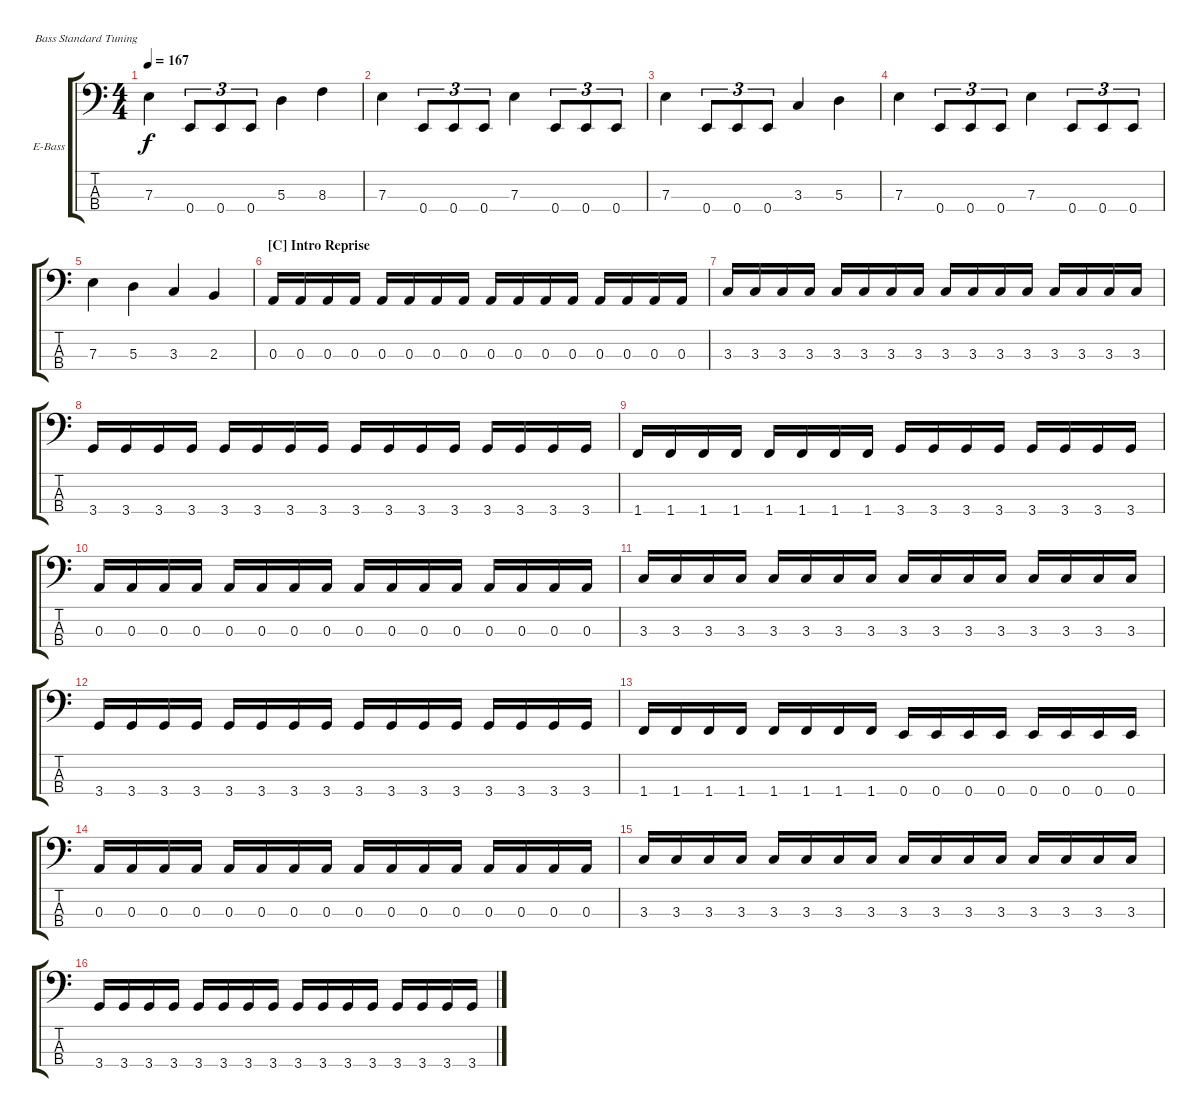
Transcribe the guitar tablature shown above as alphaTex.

\defaultSystemsLayout 4
\bracketExtendMode groupsimilarinstruments
\firstSystemTrackNameOrientation horizontal
\otherSystemsTrackNameOrientation horizontal
\track ("Electric Bass" "E-Bass") {instrument electricbassfinger}
\staff {score tabs}
\tuning (G2 D2 A1 E1)
\ts (4 4)
\tempo 167
\clef f4
\ks c
7.3.4{dy f} 0.4.8{tu (3 2)} 0.4.8{tu (3 2)} 0.4.8{tu (3 2)} 5.3.4 8.3.4 |
7.3.4 0.4.8{tu (3 2)} 0.4.8{tu (3 2)} 0.4.8{tu (3 2)} 7.3.4 0.4.8{tu (3 2)} 0.4.8{tu (3 2)} 0.4.8{tu (3 2)} |
7.3.4 0.4.8{tu (3 2)} 0.4.8{tu (3 2)} 0.4.8{tu (3 2)} 3.3.4 5.3.4 |
7.3.4 0.4.8{tu (3 2)} 0.4.8{tu (3 2)} 0.4.8{tu (3 2)} 7.3.4 0.4.8{tu (3 2)} 0.4.8{tu (3 2)} 0.4.8{tu (3 2)} |
7.3.4 5.3.4 3.3.4 2.3.4 |
\section ("C" "Intro Reprise")
0.3.16 0.3.16 0.3.16 0.3.16 0.3.16 0.3.16 0.3.16 0.3.16 0.3.16 0.3.16 0.3.16 0.3.16 0.3.16 0.3.16 0.3.16 0.3.16 |
3.3.16 3.3.16 3.3.16 3.3.16 3.3.16 3.3.16 3.3.16 3.3.16 3.3.16 3.3.16 3.3.16 3.3.16 3.3.16 3.3.16 3.3.16 3.3.16 |
3.4.16 3.4.16 3.4.16 3.4.16 3.4.16 3.4.16 3.4.16 3.4.16 3.4.16 3.4.16 3.4.16 3.4.16 3.4.16 3.4.16 3.4.16 3.4.16 |
1.4.16 1.4.16 1.4.16 1.4.16 1.4.16 1.4.16 1.4.16 1.4.16 3.4.16 3.4.16 3.4.16 3.4.16 3.4.16 3.4.16 3.4.16 3.4.16 |
0.3.16 0.3.16 0.3.16 0.3.16 0.3.16 0.3.16 0.3.16 0.3.16 0.3.16 0.3.16 0.3.16 0.3.16 0.3.16 0.3.16 0.3.16 0.3.16 |
3.3.16 3.3.16 3.3.16 3.3.16 3.3.16 3.3.16 3.3.16 3.3.16 3.3.16 3.3.16 3.3.16 3.3.16 3.3.16 3.3.16 3.3.16 3.3.16 |
3.4.16 3.4.16 3.4.16 3.4.16 3.4.16 3.4.16 3.4.16 3.4.16 3.4.16 3.4.16 3.4.16 3.4.16 3.4.16 3.4.16 3.4.16 3.4.16 |
1.4.16 1.4.16 1.4.16 1.4.16 1.4.16 1.4.16 1.4.16 1.4.16 0.4.16 0.4.16 0.4.16 0.4.16 0.4.16 0.4.16 0.4.16 0.4.16 |
0.3.16 0.3.16 0.3.16 0.3.16 0.3.16 0.3.16 0.3.16 0.3.16 0.3.16 0.3.16 0.3.16 0.3.16 0.3.16 0.3.16 0.3.16 0.3.16 |
3.3.16 3.3.16 3.3.16 3.3.16 3.3.16 3.3.16 3.3.16 3.3.16 3.3.16 3.3.16 3.3.16 3.3.16 3.3.16 3.3.16 3.3.16 3.3.16 |
3.4.16 3.4.16 3.4.16 3.4.16 3.4.16 3.4.16 3.4.16 3.4.16 3.4.16 3.4.16 3.4.16 3.4.16 3.4.16 3.4.16 3.4.16 3.4.16
